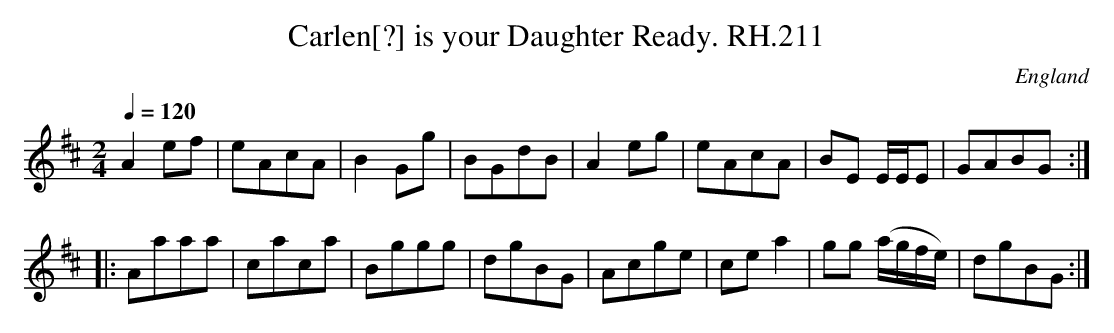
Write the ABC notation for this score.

X:1
T:Carlen[?] is your Daughter Ready. RH.211
L:1/8
M:2/4
O:England
Q:1/4=120
K:D
A2ef|eAcA|B2Gg|BGdB|\
A2eg|eAcA|BE E/E/E|GABG:|!
|:Aaaa|caca|Bggg|dgBG|\
Acge|cea2|gg (a/g/f/e/)|dgBG:|
